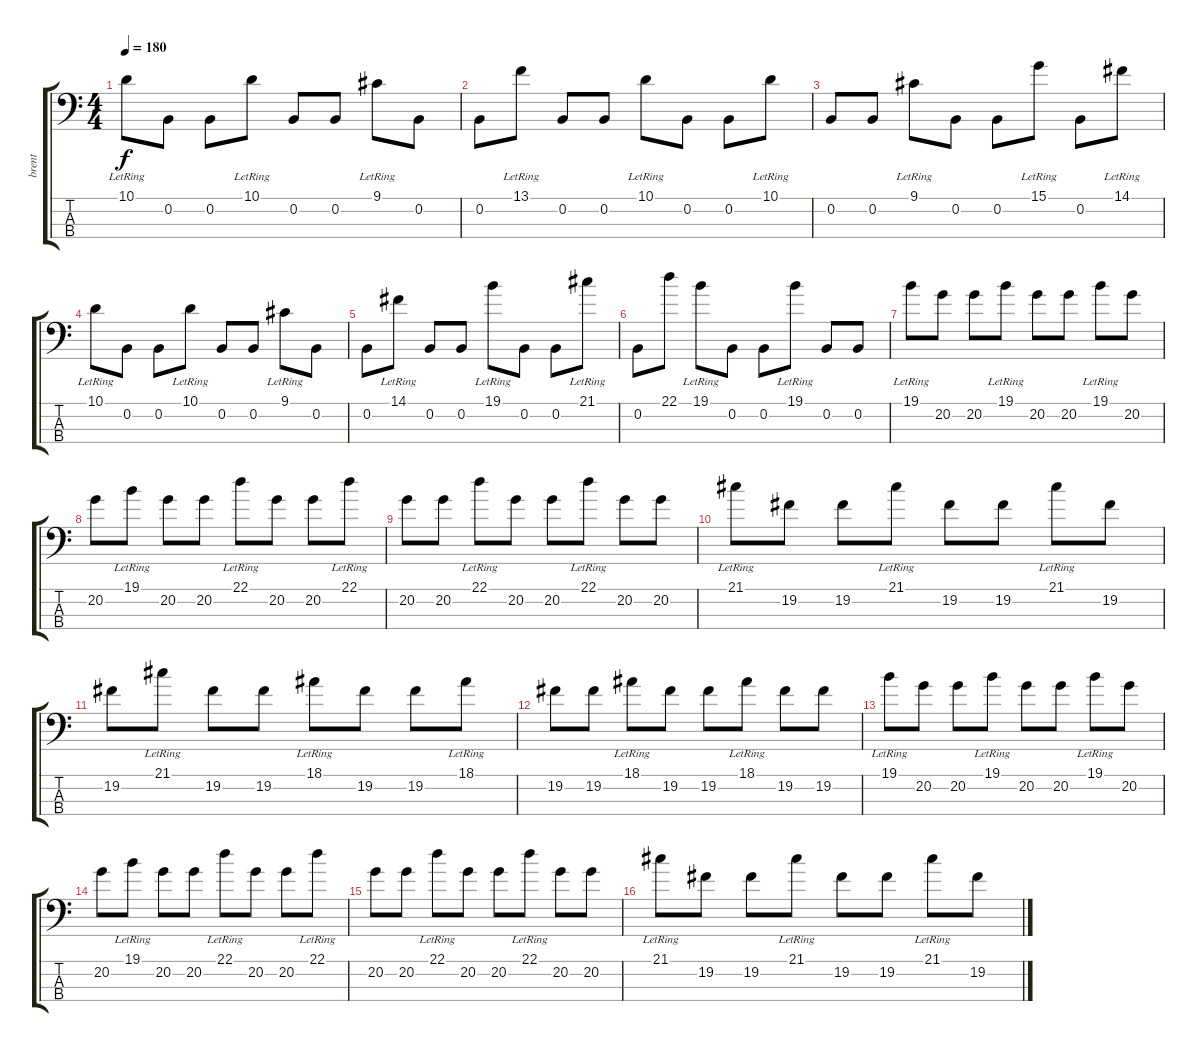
\track ("brent" "brent") {instrument electricbasspick}
\staff {score tabs}
\tuning (E2 B1 Gb1 B0) {hide}
\ts (4 4)
\tempo 180
\clef f4
\ks c
10.1{lr}.8{dy f instrument electricbasspick} 0.2.8 0.2.8 10.1{lr}.8 0.2.8 0.2.8 9.1{lr}.8 0.2.8 |
0.2.8 13.1{lr}.8 0.2.8 0.2.8 10.1{lr}.8 0.2.8 0.2.8 10.1{lr}.8 |
0.2.8 0.2.8 9.1{lr}.8 0.2.8 0.2.8 15.1{lr}.8 0.2.8 14.1{lr}.8 |
10.1{lr}.8 0.2.8 0.2.8 10.1{lr}.8 0.2.8 0.2.8 9.1{lr}.8 0.2.8 |
0.2.8 14.1{lr}.8 0.2.8 0.2.8 19.1{lr}.8 0.2.8 0.2.8 21.1{lr}.8 |
0.2.8 22.1.8 19.1{lr}.8 0.2.8 0.2.8 19.1{lr}.8 0.2.8 0.2.8 |
19.1{lr}.8 20.2.8 20.2.8 19.1{lr}.8 20.2.8 20.2.8 19.1{lr}.8 20.2.8 |
20.2.8 19.1{lr}.8 20.2.8 20.2.8 22.1{lr}.8 20.2.8 20.2.8 22.1{lr}.8 |
20.2.8 20.2.8 22.1{lr}.8 20.2.8 20.2.8 22.1{lr}.8 20.2.8 20.2.8 |
21.1{lr}.8 19.2.8 19.2.8 21.1{lr}.8 19.2.8 19.2.8 21.1{lr}.8 19.2.8 |
19.2.8 21.1{lr}.8 19.2.8 19.2.8 18.1{lr}.8 19.2.8 19.2.8 18.1{lr}.8 |
19.2.8 19.2.8 18.1{lr}.8 19.2.8 19.2.8 18.1{lr}.8 19.2.8 19.2.8 |
19.1{lr}.8 20.2.8 20.2.8 19.1{lr}.8 20.2.8 20.2.8 19.1{lr}.8 20.2.8 |
20.2.8 19.1{lr}.8 20.2.8 20.2.8 22.1{lr}.8 20.2.8 20.2.8 22.1{lr}.8 |
20.2.8 20.2.8 22.1{lr}.8 20.2.8 20.2.8 22.1{lr}.8 20.2.8 20.2.8 |
21.1{lr}.8 19.2.8 19.2.8 21.1{lr}.8 19.2.8 19.2.8 21.1{lr}.8 19.2.8
